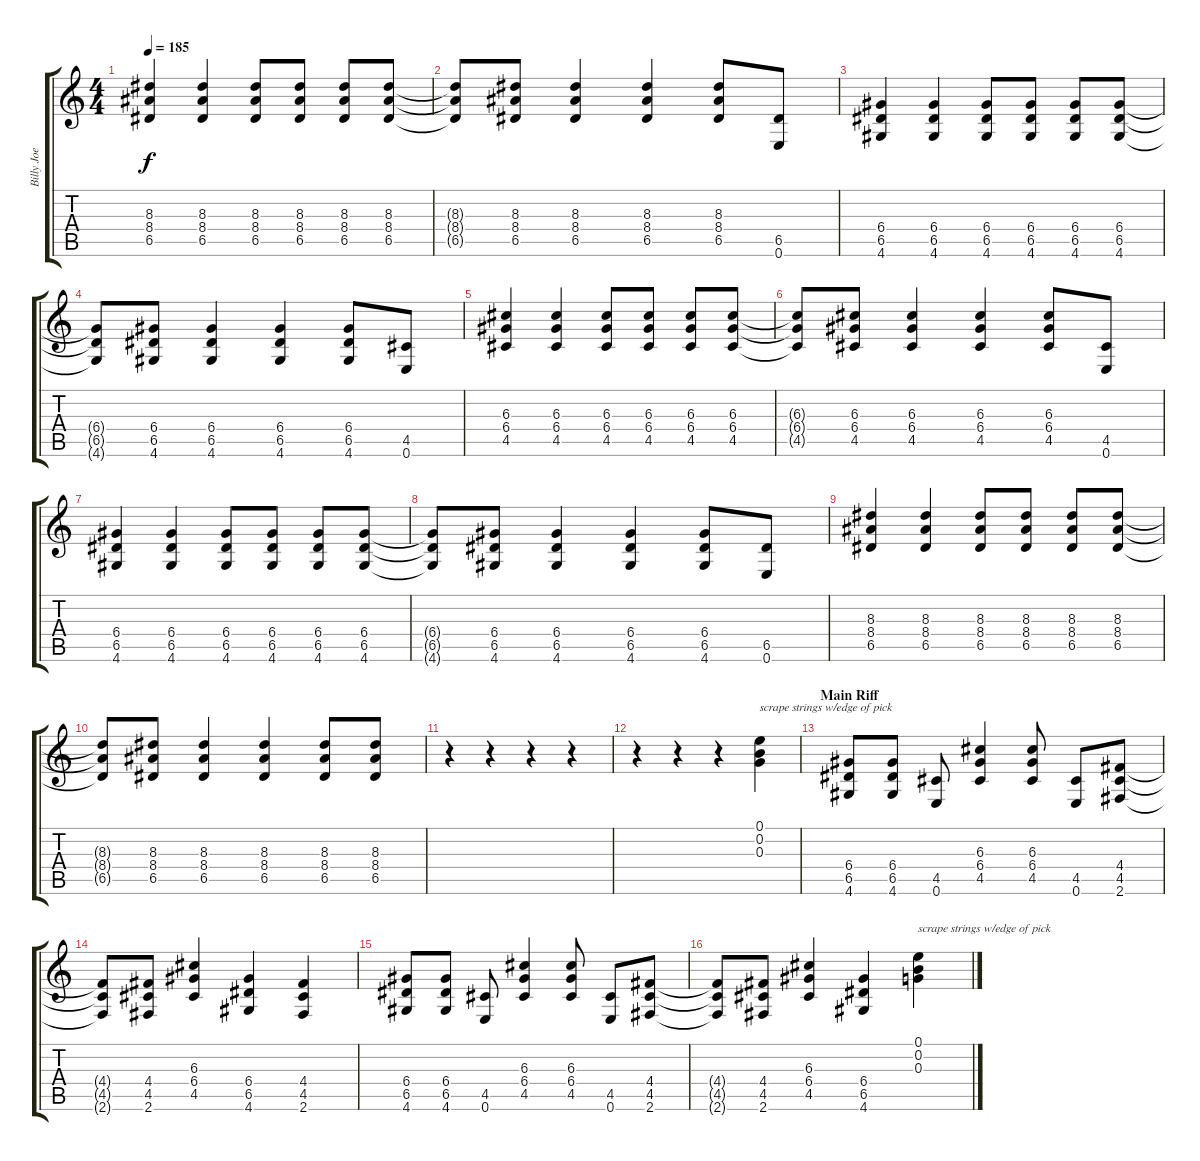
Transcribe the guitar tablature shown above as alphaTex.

\track ("Billy Joe Distortion" "Billy Joe ") {instrument distortionguitar}
\staff {score tabs}
\tuning (E4 B3 G3 D3 A2 E2) {hide}
\ts (4 4)
\tempo 185
\clef g2
\ks c
(8.3 8.4 6.5).4{dy f} (8.3 8.4 6.5).4 (8.3 8.4 6.5).8 (8.3 8.4 6.5).8 (8.3 8.4 6.5).8 (8.3 8.4 6.5).8 |
(8.3{t} 8.4{t} 6.5{t}).8 (8.3 8.4 6.5).8 (8.3 8.4 6.5).4 (8.3 8.4 6.5).4 (8.3 8.4 6.5).8 (6.5 0.6).8 |
(6.4 6.5 4.6).4 (6.4 6.5 4.6).4 (6.4 6.5 4.6).8 (6.4 6.5 4.6).8 (6.4 6.5 4.6).8 (6.4 6.5 4.6).8 |
(6.4{t} 6.5{t} 4.6{t}).8 (6.4 6.5 4.6).8 (6.4 6.5 4.6).4 (6.4 6.5 4.6).4 (6.4 6.5 4.6).8 (4.5 0.6).8 |
(6.3 6.4 4.5).4 (6.3 6.4 4.5).4 (6.3 6.4 4.5).8 (6.3 6.4 4.5).8 (6.3 6.4 4.5).8 (6.3 6.4 4.5).8 |
(6.3{t} 6.4{t} 4.5{t}).8 (6.3 6.4 4.5).8 (6.3 6.4 4.5).4 (6.3 6.4 4.5).4 (6.3 6.4 4.5).8 (4.5 0.6).8 |
(6.4 6.5 4.6).4 (6.4 6.5 4.6).4 (6.4 6.5 4.6).8 (6.4 6.5 4.6).8 (6.4 6.5 4.6).8 (6.4 6.5 4.6).8 |
(6.4{t} 6.5{t} 4.6{t}).8 (6.4 6.5 4.6).8 (6.4 6.5 4.6).4 (6.4 6.5 4.6).4 (6.4 6.5 4.6).8 (6.5 0.6).8 |
(8.3 8.4 6.5).4 (8.3 8.4 6.5).4 (8.3 8.4 6.5).8 (8.3 8.4 6.5).8 (8.3 8.4 6.5).8 (8.3 8.4 6.5).8 |
(8.3{t} 8.4{t} 6.5{t}).8 (8.3 8.4 6.5).8 (8.3 8.4 6.5).4 (8.3 8.4 6.5).4 (8.3 8.4 6.5).8 (8.3 8.4 6.5).8 |
r.4 r.4 r.4 r.4 |
r.4 r.4 r.4 (0.1 0.2 0.3).4{txt "scrape strings w/edge of pick"} |
\section ("" "Main Riff")
(6.4 6.5 4.6).8 (6.4 6.5 4.6).8 (4.5 0.6).8 (6.3 6.4 4.5).4 (6.3 6.4 4.5).8 (4.5 0.6).8 (4.4 4.5 2.6).8 |
(4.4{t} 4.5{t} 2.6{t}).8 (4.4 4.5 2.6).8 (6.3 6.4 4.5).4 (6.4 6.5 4.6).4 (4.4 4.5 2.6).4 |
(6.4 6.5 4.6).8 (6.4 6.5 4.6).8 (4.5 0.6).8 (6.3 6.4 4.5).4 (6.3 6.4 4.5).8 (4.5 0.6).8 (4.4 4.5 2.6).8 |
(4.4{t} 4.5{t} 2.6{t}).8 (4.4 4.5 2.6).8 (6.3 6.4 4.5).4 (6.4 6.5 4.6).4 (0.1 0.2 0.3).4{txt "scrape strings w/edge of pick"}
